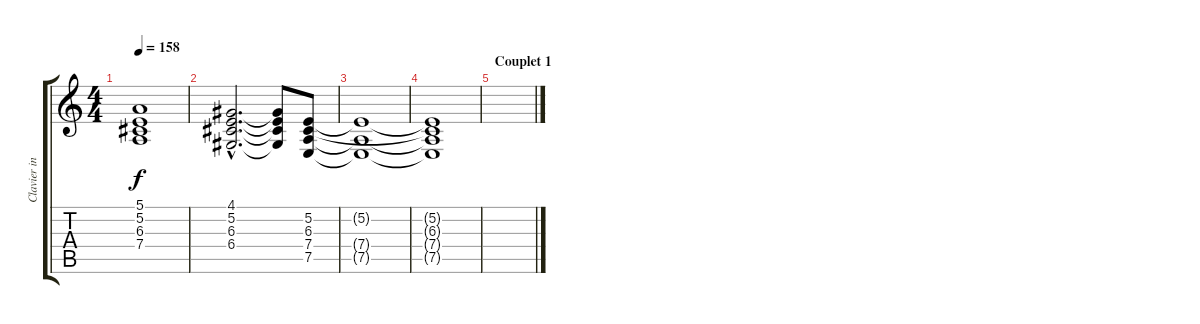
\track ("Clavier intro" "Clavier in") {instrument piccolo}
\staff {score tabs}
\tuning (E4 B3 G3 D3 A2 E2) {hide}
\ts (4 4)
\tempo 158
\clef g2
\ks c
(5.1 5.2 6.3 7.4).1{dy f} |
(4.1{hac} 5.2{hac} 6.3{hac} 6.4{hac}).2{d} (4.1{t} 5.2{t} 6.3{t} 6.4{t}).8 (5.2 6.3 7.4 7.5).8 |
(5.2{t} 7.4{t} 7.5{t}).1 |
(5.2{t} 6.3{t} 7.4{t} 7.5{t}).1 |
\section ("" "Couplet 1")
